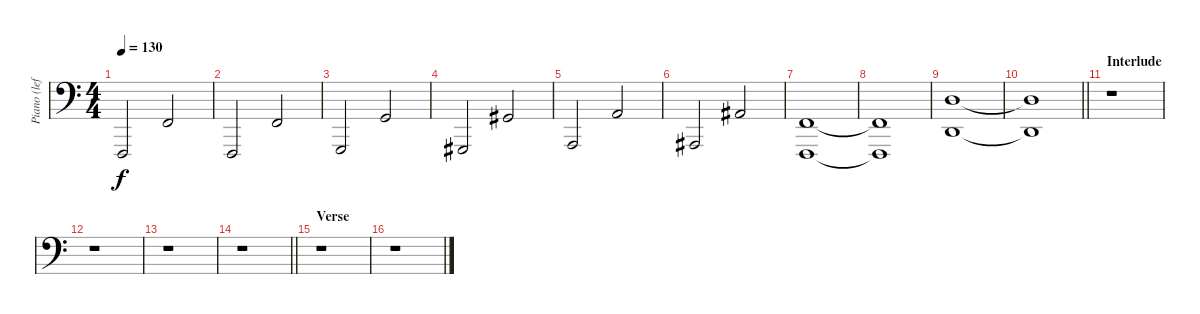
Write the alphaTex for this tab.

\track ("Piano (left hand)" "Piano (lef") {instrument acousticgrandpiano}
\staff {score}
\tuning (G2 D2 A1 E1 B0) {hide}
\ts (4 4)
\tempo 130
\clef f4
\ks c
1.4.2{dy f} 3.2.2 |
1.4.2 3.2.2 |
3.4.2 5.2.2 |
4.4.2 6.2.2 |
5.4.2 7.2.2 |
6.4.2 8.2.2 |
(3.2 1.4).1 |
(3.2{t} 1.4{t}).1 |
(12.2 10.4).1 |
\barLineRight lightlight
(12.2{t} 10.4{t}).1 |
\section ("" "Interlude")
r.1 |
r.1 |
r.1 |
\barLineRight lightlight
r.1 |
\section ("" "Verse")
r.1 |
r.1
